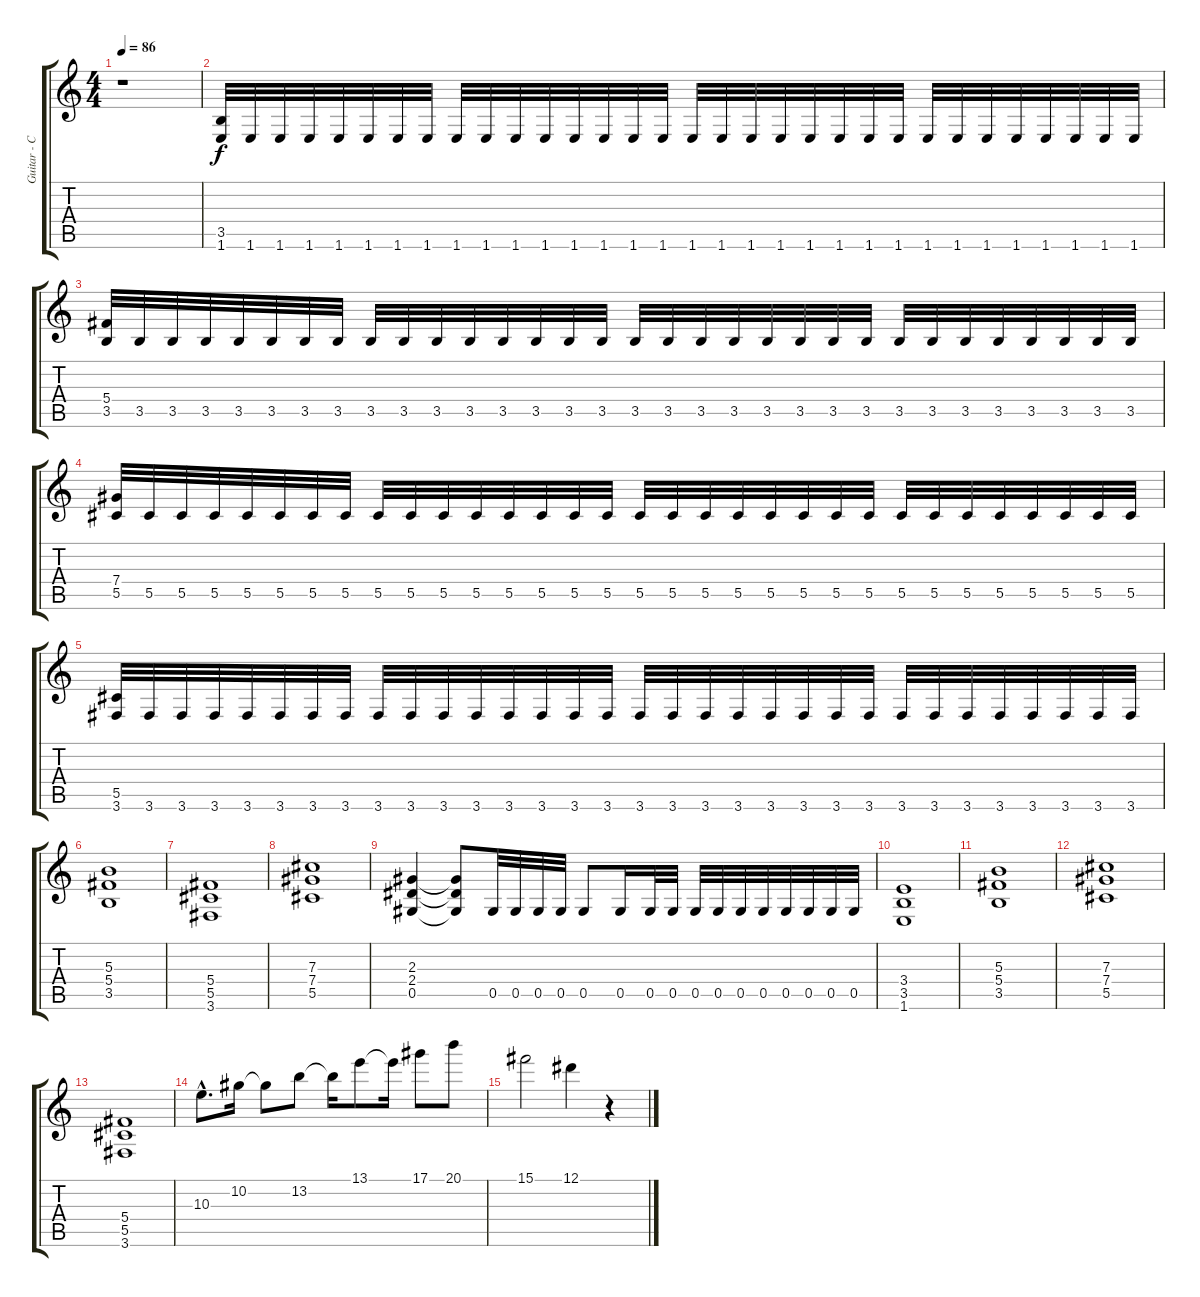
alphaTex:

\track ("Guitar - Chris Bay" "Guitar - C") {instrument overdrivenguitar}
\staff {score tabs}
\tuning (Eb4 Bb3 Gb3 Db3 Ab2 Eb2) {hide}
\ts (4 4)
\tempo 86
\clef g2
\ks c
r.1{dy f} |
(3.5 1.6).32 1.6.32 1.6.32 1.6.32 1.6.32 1.6.32 1.6.32 1.6.32 1.6.32 1.6.32 1.6.32 1.6.32 1.6.32 1.6.32 1.6.32 1.6.32 1.6.32 1.6.32 1.6.32 1.6.32 1.6.32 1.6.32 1.6.32 1.6.32 1.6.32 1.6.32 1.6.32 1.6.32 1.6.32 1.6.32 1.6.32 1.6.32 |
(5.4 3.5).32 3.5.32 3.5.32 3.5.32 3.5.32 3.5.32 3.5.32 3.5.32 3.5.32 3.5.32 3.5.32 3.5.32 3.5.32 3.5.32 3.5.32 3.5.32 3.5.32 3.5.32 3.5.32 3.5.32 3.5.32 3.5.32 3.5.32 3.5.32 3.5.32 3.5.32 3.5.32 3.5.32 3.5.32 3.5.32 3.5.32 3.5.32 |
(7.4 5.5).32 5.5.32 5.5.32 5.5.32 5.5.32 5.5.32 5.5.32 5.5.32 5.5.32 5.5.32 5.5.32 5.5.32 5.5.32 5.5.32 5.5.32 5.5.32 5.5.32 5.5.32 5.5.32 5.5.32 5.5.32 5.5.32 5.5.32 5.5.32 5.5.32 5.5.32 5.5.32 5.5.32 5.5.32 5.5.32 5.5.32 5.5.32 |
(5.5 3.6).32 3.6.32 3.6.32 3.6.32 3.6.32 3.6.32 3.6.32 3.6.32 3.6.32 3.6.32 3.6.32 3.6.32 3.6.32 3.6.32 3.6.32 3.6.32 3.6.32 3.6.32 3.6.32 3.6.32 3.6.32 3.6.32 3.6.32 3.6.32 3.6.32 3.6.32 3.6.32 3.6.32 3.6.32 3.6.32 3.6.32 3.6.32 |
(5.3 5.4 3.5).1 |
(5.4 5.5 3.6).1 |
(7.3 7.4 5.5).1 |
(2.3 2.4 0.5).4 (2.3{t} 2.4{t} 0.5{t}).8 0.5.32 0.5.32 0.5.32 0.5.32 0.5.8 0.5.16 0.5.32 0.5.32 0.5.32 0.5.32 0.5.32 0.5.32 0.5.32 0.5.32 0.5.32 0.5.32 |
(3.4 3.5 1.6).1 |
(5.3 5.4 3.5).1 |
(7.3 7.4 5.5).1 |
(5.4 5.5 3.6).1 |
10.3{hac}.8{d} 10.2.16 10.2{t}.8 13.2.8 13.2{t}.16 13.1.8 13.1{t}.16 17.1.8 20.1.8 |
15.1.2 12.1.4 r.4
